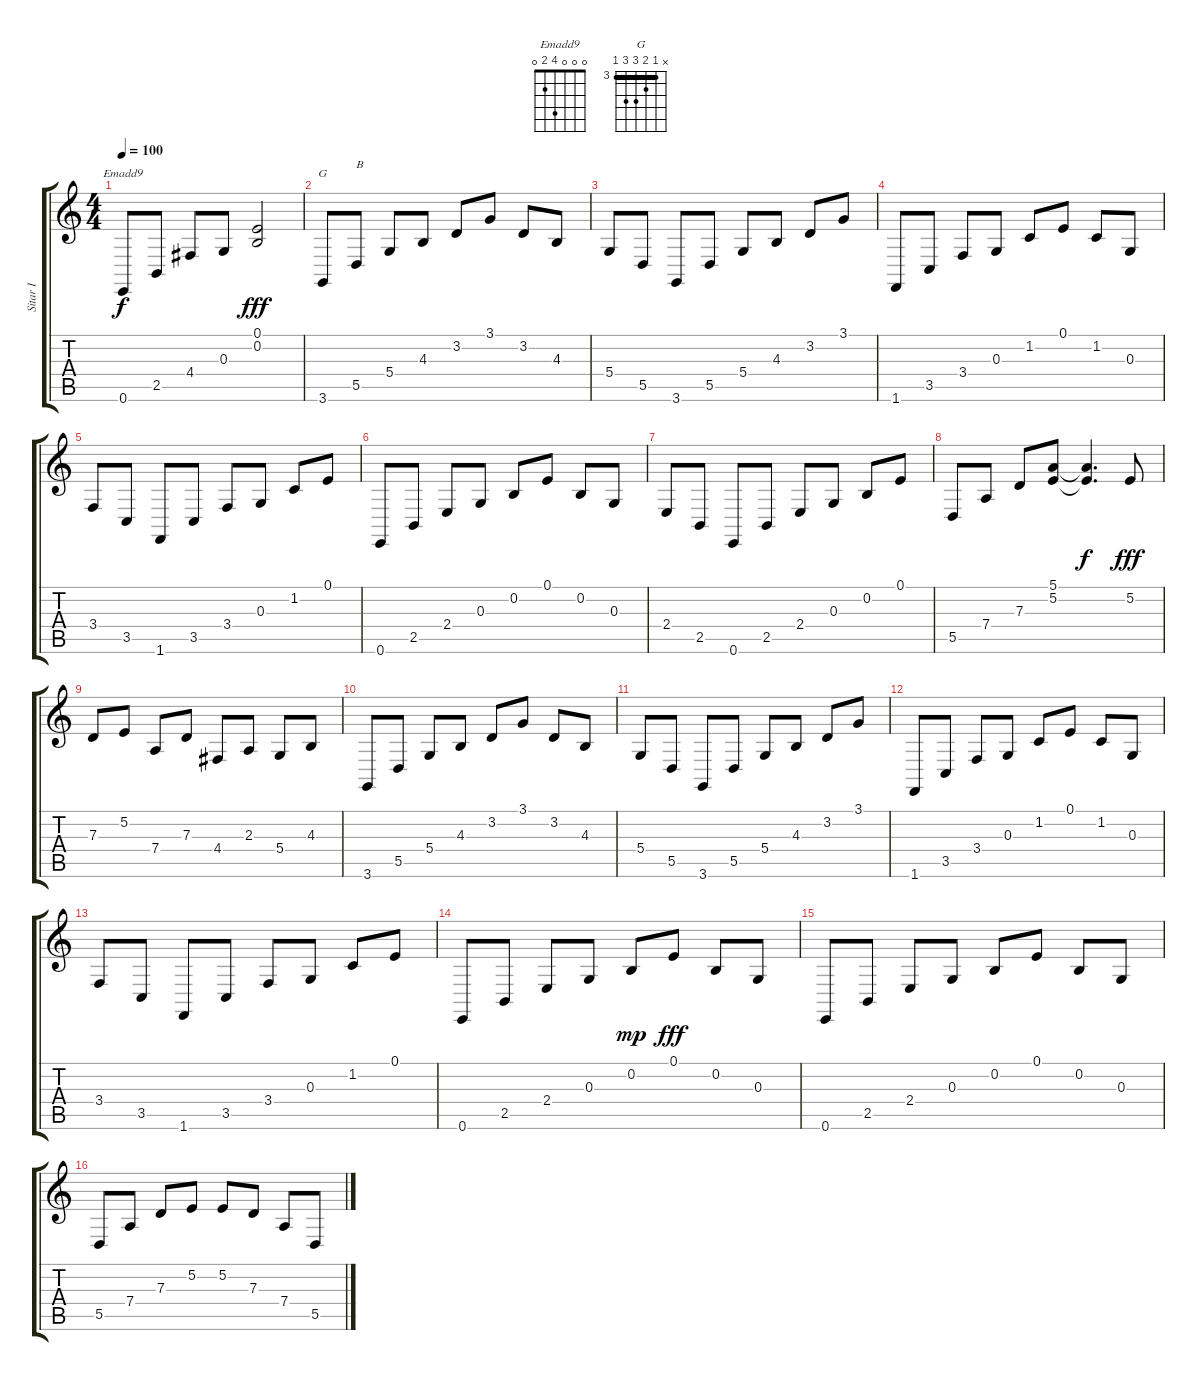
\track ("Sitar I" "Sitar I") {instrument sitar}
\staff {score tabs}
\tuning (E4 B3 G3 D3 A2 E2) {hide}
\chord ("Emadd9" 0 0 0 4 2 0)
\chord ("G" x 3 4 5 5 3) {firstfret 3 barre 3}
\ts (4 4)
\tempo 100
\clef g2
\ks c
0.6.8{ch "Emadd9" dy f} 2.5.8 4.4.8 0.3.8 (0.1 0.2).2{dy fff} |
3.6.8{ch "G"} 5.5.8{txt "B"} 5.4.8 4.3.8 3.2.8 3.1.8 3.2.8 4.3.8 |
5.4.8 5.5.8 3.6.8 5.5.8 5.4.8 4.3.8 3.2.8 3.1.8 |
1.6.8 3.5.8 3.4.8 0.3.8 1.2.8 0.1.8 1.2.8 0.3.8 |
3.4.8 3.5.8 1.6.8 3.5.8 3.4.8 0.3.8 1.2.8 0.1.8 |
0.6.8 2.5.8 2.4.8 0.3.8 0.2.8 0.1.8 0.2.8 0.3.8 |
2.4.8 2.5.8 0.6.8 2.5.8 2.4.8 0.3.8 0.2.8 0.1.8 |
5.5.8 7.4.8 7.3.8 (5.1 5.2).8 (5.1{t} 5.2{t}).4{d dy f} 5.2.8{dy fff} |
7.3.8 5.2.8 7.4.8 7.3.8 4.4.8 2.3.8 5.4.8 4.3.8 |
3.6.8 5.5.8 5.4.8 4.3.8 3.2.8 3.1.8 3.2.8 4.3.8 |
5.4.8 5.5.8 3.6.8 5.5.8 5.4.8 4.3.8 3.2.8 3.1.8 |
1.6.8 3.5.8 3.4.8 0.3.8 1.2.8 0.1.8 1.2.8 0.3.8 |
3.4.8 3.5.8 1.6.8 3.5.8 3.4.8 0.3.8 1.2.8 0.1.8 |
0.6.8 2.5.8 2.4.8 0.3.8 0.2.8{dy mp} 0.1.8{dy fff} 0.2.8 0.3.8 |
0.6.8 2.5.8 2.4.8 0.3.8 0.2.8 0.1.8 0.2.8 0.3.8 |
5.5.8 7.4.8 7.3.8 5.2.8 5.2.8 7.3.8 7.4.8 5.5.8
